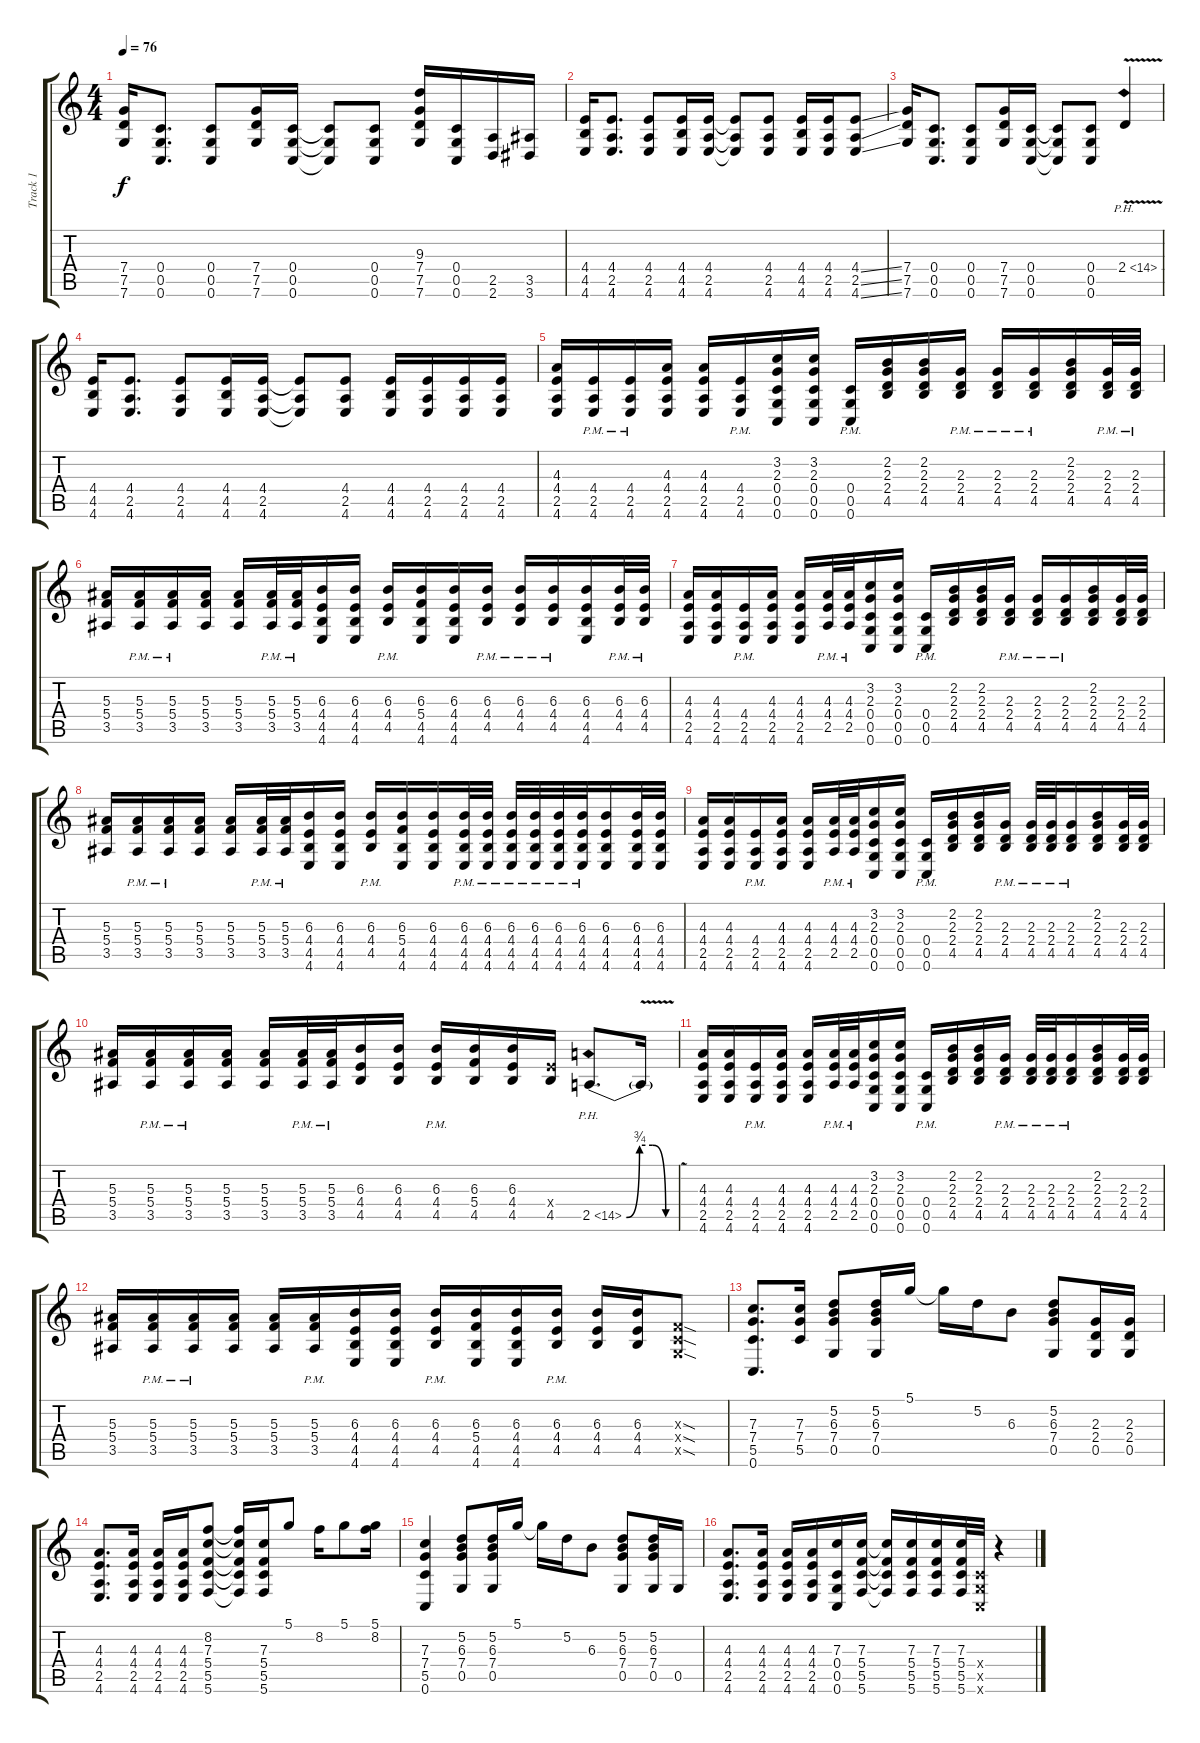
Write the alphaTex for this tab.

\track ("Track 1" "Track 1") {instrument distortionguitar}
\staff {score tabs}
\tuning (D4 A3 F3 C3 G2 C2) {hide}
\ts (4 4)
\tempo 76
\clef g2
\ks c
(7.4 7.5 7.6).16{dy f instrument distortionguitar} (0.4 0.5 0.6).8{d} (0.4 0.5 0.6).8 (7.4 7.5 7.6).16 (0.4 0.5 0.6).16 (0.4{t} 0.5{t} 0.6{t}).8 (0.4 0.5 0.6).8 (9.3 7.4 7.5 7.6).16 (0.4 0.5 0.6).16 (2.5 2.6).16 (3.5 3.6).16 |
(4.4 4.5 4.6).16 (4.4 2.5 4.6).8{d} (4.4 2.5 4.6).8 (4.4 4.5 4.6).16 (4.4 2.5 4.6).16 (4.4{t} 2.5{t} 4.6{t}).8 (4.4 2.5 4.6).8 (4.4 4.5 4.6).16 (4.4 2.5 4.6).16 (4.4{ss} 2.5{ss} 4.6{ss}).8 |
(7.4 7.5 7.6).16 (0.4 0.5 0.6).8{d} (0.4 0.5 0.6).8 (7.4 7.5 7.6).16 (0.4 0.5 0.6).16 (0.4{t} 0.5{t} 0.6{t}).8 (0.4 0.5 0.6).8 2.4{ph 12 v}.4 |
(4.4 4.5 4.6).16 (4.4 2.5 4.6).8{d} (4.4 2.5 4.6).8 (4.4 4.5 4.6).16 (4.4 2.5 4.6).16 (4.4{t} 2.5{t} 4.6{t}).8 (4.4 2.5 4.6).8 (4.4 4.5 4.6).16 (4.4 2.5 4.6).16 (4.4 2.5 4.6).16 (4.4 2.5 4.6).16 |
(4.3 4.4 2.5 4.6).16 (4.4{pm} 2.5{pm} 4.6{pm}).16 (4.4{pm} 2.5{pm} 4.6{pm}).16 (4.3 4.4 2.5 4.6).16 (4.3 4.4 2.5 4.6).16 (4.4{pm} 2.5{pm} 4.6{pm}).16 (3.2 2.3 0.4 0.5 0.6).16 (3.2 2.3 0.4 0.5 0.6).16 (0.4{pm} 0.5{pm} 0.6{pm}).16 (2.2 2.3 2.4 4.5).16 (2.2 2.3 2.4 4.5).16 (2.3{pm} 2.4{pm} 4.5{pm}).16 (2.3{pm} 2.4{pm} 4.5{pm}).16 (2.3{pm} 2.4{pm} 4.5{pm}).16 (2.2 2.3 2.4 4.5).16 (2.3{pm} 2.4{pm} 4.5{pm}).32 (2.3{pm} 2.4{pm} 4.5{pm}).32 |
(5.3 5.4 3.5).16 (5.3{pm} 5.4{pm} 3.5{pm}).16 (5.3{pm} 5.4{pm} 3.5{pm}).16 (5.3 5.4 3.5).16 (5.3 5.4 3.5).16 (5.3{pm} 5.4{pm} 3.5{pm}).32 (5.3{pm} 5.4{pm} 3.5{pm}).32 (6.3 4.4 4.5 4.6).16 (6.3 4.4 4.5 4.6).16 (6.3{pm} 4.4{pm} 4.5{pm}).16 (6.3 5.4 4.5 4.6).16 (6.3 4.4 4.5 4.6).16 (6.3{pm} 4.4{pm} 4.5{pm}).16 (6.3{pm} 4.4{pm} 4.5{pm}).16 (6.3{pm} 4.4{pm} 4.5{pm}).16 (6.3 4.4 4.5 4.6).16 (6.3{pm} 4.4{pm} 4.5{pm}).32 (6.3{pm} 4.4{pm} 4.5{pm}).32 |
(4.3 4.4 2.5 4.6).16 (4.3 4.4 2.5 4.6).16 (4.4{pm} 2.5{pm} 4.6{pm}).16 (4.3 4.4 2.5 4.6).16 (4.3 4.4 2.5 4.6).16 (4.3{pm} 4.4{pm} 2.5{pm}).32 (4.3 4.4{pm} 2.5{pm}).32 (3.2 2.3 0.4 0.5 0.6).16 (3.2 2.3 0.4 0.5 0.6).16 (0.4{pm} 0.5{pm} 0.6{pm}).16 (2.2 2.3 2.4 4.5).16 (2.2 2.3 2.4 4.5).16 (2.3{pm} 2.4{pm} 4.5{pm}).16 (2.3{pm} 2.4{pm} 4.5{pm}).16 (2.3{pm} 2.4{pm} 4.5{pm}).16 (2.2 2.3 2.4 4.5).16 (2.3 2.4 4.5).32 (2.3 2.4 4.5).32 |
(5.3 5.4 3.5).16 (5.3{pm} 5.4{pm} 3.5{pm}).16 (5.3{pm} 5.4{pm} 3.5{pm}).16 (5.3 5.4 3.5).16 (5.3 5.4 3.5).16 (5.3{pm} 5.4{pm} 3.5{pm}).32 (5.3{pm} 5.4{pm} 3.5{pm}).32 (6.3 4.4 4.5 4.6).16 (6.3 4.4 4.5 4.6).16 (6.3{pm} 4.4{pm} 4.5{pm}).16 (6.3 5.4 4.5 4.6).16 (6.3 4.4 4.5 4.6).16 (6.3{pm} 4.4{pm} 4.5{pm} 4.6{pm}).32 (6.3{pm} 4.4{pm} 4.5{pm} 4.6{pm}).32 (6.3{pm} 4.4{pm} 4.5{pm} 4.6{pm}).32 (6.3{pm} 4.4{pm} 4.5{pm} 4.6{pm}).32 (6.3{pm} 4.4{pm} 4.5{pm} 4.6{pm}).32 (6.3{pm} 4.4{pm} 4.5{pm} 4.6{pm}).32 (6.3 4.4 4.5 4.6).16 (6.3 4.4 4.5 4.6).32 (6.3 4.4 4.5 4.6).32 |
(4.3 4.4 2.5 4.6).16 (4.3 4.4 2.5 4.6).16 (4.4{pm} 2.5{pm} 4.6{pm}).16 (4.3 4.4 2.5 4.6).16 (4.3 4.4 2.5 4.6).16 (4.3{pm} 4.4{pm} 2.5{pm}).32 (4.3 4.4{pm} 2.5{pm}).32 (3.2 2.3 0.4 0.5 0.6).16 (3.2 2.3 0.4 0.5 0.6).16 (0.4{pm} 0.5{pm} 0.6{pm}).16 (2.2 2.3 2.4 4.5).16 (2.2 2.3 2.4 4.5).16 (2.3{pm} 2.4{pm} 4.5{pm}).16 (2.3{pm} 2.4{pm} 4.5{pm}).32 (2.3{pm} 2.4{pm} 4.5{pm}).32 (2.3{pm} 2.4{pm} 4.5{pm}).16 (2.2 2.3 2.4 4.5).16 (2.3 2.4 4.5).32 (2.3 2.4 4.5).32 |
(5.3 5.4 3.5).16 (5.3{pm} 5.4{pm} 3.5{pm}).16 (5.3{pm} 5.4{pm} 3.5{pm}).16 (5.3 5.4 3.5).16 (5.3 5.4 3.5).16 (5.3{pm} 5.4{pm} 3.5{pm}).32 (5.3{pm} 5.4{pm} 3.5{pm}).32 (6.3 4.4 4.5).16 (6.3 4.4 4.5).16 (6.3{pm} 4.4{pm} 4.5{pm}).16 (6.3 5.4 4.5).16 (6.3 4.4 4.5).16 (4.4{x} 4.5).16 2.5{be (custom 0 0 15 3 30 3 45 0 60 0) ph 12}.8{d} 2.5{v t}.16 |
(4.3 4.4 2.5 4.6).16 (4.3 4.4 2.5 4.6).16 (4.4{pm} 2.5{pm} 4.6{pm}).16 (4.3 4.4 2.5 4.6).16 (4.3 4.4 2.5 4.6).16 (4.3{pm} 4.4{pm} 2.5{pm}).32 (4.3 4.4{pm} 2.5{pm}).32 (3.2 2.3 0.4 0.5 0.6).16 (3.2 2.3 0.4 0.5 0.6).16 (0.4{pm} 0.5{pm} 0.6{pm}).16 (2.2 2.3 2.4 4.5).16 (2.2 2.3 2.4 4.5).16 (2.3{pm} 2.4{pm} 4.5{pm}).16 (2.3{pm} 2.4{pm} 4.5{pm}).32 (2.3{pm} 2.4{pm} 4.5{pm}).32 (2.3{pm} 2.4{pm} 4.5{pm}).16 (2.2 2.3 2.4 4.5).16 (2.3 2.4 4.5).32 (2.3 2.4 4.5).32 |
(5.3 5.4 3.5).16 (5.3{pm} 5.4{pm} 3.5{pm}).16 (5.3{pm} 5.4{pm} 3.5{pm}).16 (5.3 5.4 3.5).16 (5.3 5.4 3.5).16 (5.3{pm} 5.4{pm} 3.5{pm}).16 (6.3 4.4 4.5 4.6).16 (6.3 4.4 4.5 4.6).16 (6.3{pm} 4.4{pm} 4.5{pm}).16 (6.3 5.4 4.5 4.6).16 (6.3 4.4 4.5 4.6).16 (6.3{pm} 4.4{pm} 4.5{pm}).16 (6.3 4.4 4.5).16 (6.3 4.4 4.5).16 (0.3{sod x} 0.4{sod x} 0.5{sod x}).8 |
(7.3 7.4 5.5 0.6).8{d} (7.3 7.4 5.5).16 (5.2 6.3 7.4 0.5).8 (5.2 6.3 7.4 0.5).16 5.1.16 5.1{t}.16 5.2.16 6.3.8 (5.2 6.3 7.4 0.5).8 (2.3 2.4 0.5).16 (2.3 2.4 0.5).16 |
(4.3 4.4 2.5 4.6).8{d} (4.3 4.4 2.5 4.6).16 (4.3 4.4 2.5 4.6).16 (4.3 4.4 2.5 4.6).16 (8.2 7.3 5.4 5.5 5.6).8 (8.2{t} 7.3{t} 5.4{t} 5.5{t} 5.6{t}).16 (7.3 5.4 5.5 5.6).16 5.1.8 8.2.16 5.1.8 (5.1 8.2).16 |
(7.3 7.4 5.5 0.6).4 (5.2 6.3 7.4 0.5).8 (5.2 6.3 7.4 0.5).16 5.1.16 5.1{t}.16 5.2.16 6.3.8 (5.2 6.3 7.4 0.5).8 (5.2 6.3 7.4 0.5).16 0.5.16 |
(4.3 4.4 2.5 4.6).8{d} (4.3 4.4 2.5 4.6).16 (4.3 4.4 2.5 4.6).16 (4.3 4.4 2.5 4.6).16 (7.3 0.4 0.5 0.6).16 (7.3 5.4 5.5 5.6).16 (7.3{t} 5.4{t} 5.5{t} 5.6{t}).16 (7.3 5.4 5.5 5.6).16 (7.3 5.4 5.5 5.6).16 (7.3 5.4 5.5 5.6).32 (0.4{x} 0.5{x} 0.6{x}).32 r.4
